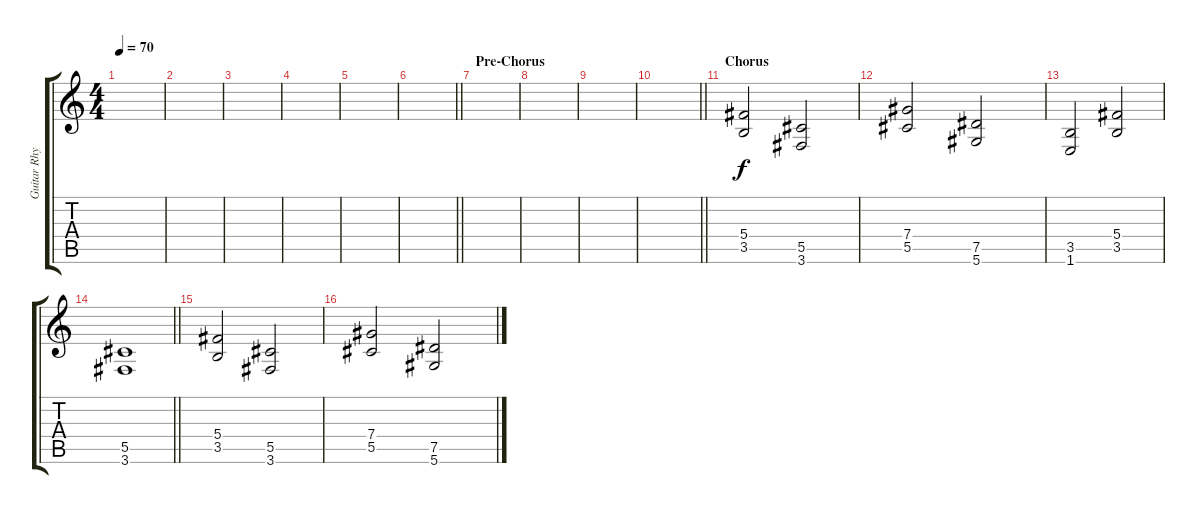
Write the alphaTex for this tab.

\track ("Guitar Rhythm" "Guitar Rhy") {instrument distortionguitar}
\staff {score tabs}
\tuning (Eb4 Bb3 Gb3 Db3 Ab2 Eb2) {hide}
\ts (4 4)
\tempo 70
\clef g2
\ks c
|
|
|
|
|
\barLineRight lightlight
|
\section ("" "Pre-Chorus")
|
|
|
\barLineRight lightlight
|
\section ("" "Chorus")
(5.4 3.5).2 (5.5 3.6).2 |
(7.4 5.5).2 (7.5 5.6).2 |
(3.5 1.6).2 (5.4 3.5).2 |
\barLineRight lightlight
(5.5 3.6).1 |
(5.4 3.5).2 (5.5 3.6).2 |
(7.4 5.5).2 (7.5 5.6).2
